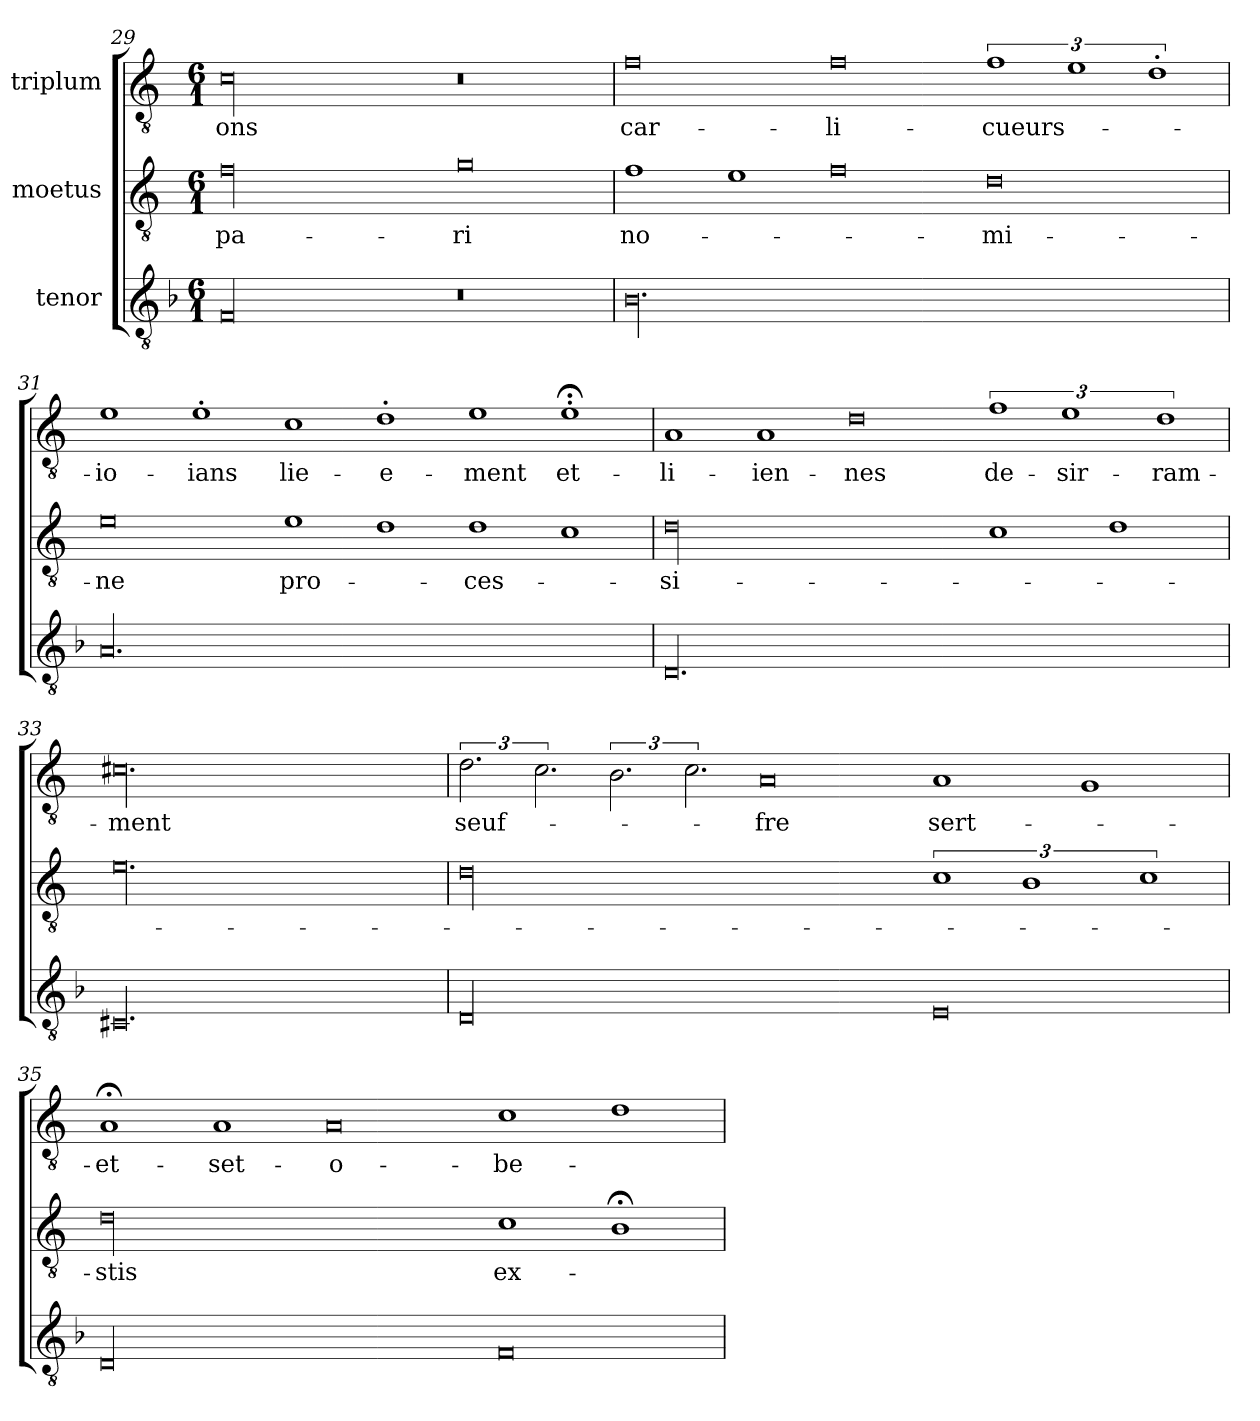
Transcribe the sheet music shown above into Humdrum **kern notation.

**kern	**kern	**text	**kern	**text
*part3	*part2	*part2	*part1	*part1
*staff3	*staff2	*staff2	*staff1	*staff1
*I"tenor	*I"moetus	*	*I"triplum	*
*clefGv2	*clefGv2	*	*clefGv2	*
*k[b-]	*k[]	*	*k[]	*
*F:	*C:	*	*C:	*
*M6/1	*M6/1	*	*M6/1	*
=29	=29	=29	=29	=29
00F/	00f\	pa-	00c\	-ons
0r	0g\	-ri	0r	.
=30	=30	=30	=30	=30
00.B-\	1f\	no-	0f\	car-
.	1e\	.	.	.
.	0f\	.	0f\	li-
.	0d\	-mi-	3%2f\	cueurs-
.	.	.	3%2e\	.
.	.	.	3%2d'\	.
=31	=31	=31	=31	=31
00.A/	0e\	-ne	1e\	io-
.	.	.	1e'\	-ians
.	1e\	pro-	1c\	lie-
.	1d\	.	1d'\	-e-
.	1d\	-ces-	1e\	-ment
.	1c\	.	1e;<'\	et-
=32	=32	=32	=32	=32
00.D/	00d\	-si-	1A/	li-
.	.	.	1A/	ien-
.	.	.	0d\	-nes
.	1c\	.	3%2f\	de-
.	.	.	3%2e\	-sir-
.	1d\	.	.	.
.	.	.	3%2d\	-ram-
=33	=33	=33	=33	=33
00.C#X/	00.e\	.	00.c#X\	-ment
=34	=34	=34	=34	=34
00D/	00d\	.	3.d\	seuf-
.	.	.	3.c\	.
.	.	.	3.B\	.
.	.	.	3.c\	.
.	.	.	0A/	-fre
0E/	3%2c\	.	1A/	sert-
.	3%2B\	.	.	.
.	.	.	1G/	.
.	3%2c\	.	.	.
!!LO:PB:g=z
=35	=35	=35	=35	=35
00D/	00d\	-stis	1A;</	et-
.	.	.	1A/	set-
.	.	.	0A/	o-
0F/	1c\	ex-	1c\	-be-
.	1B;<\	.	1d\	.
=	=	=	=	=
*-	*-	*-	*-	*-
